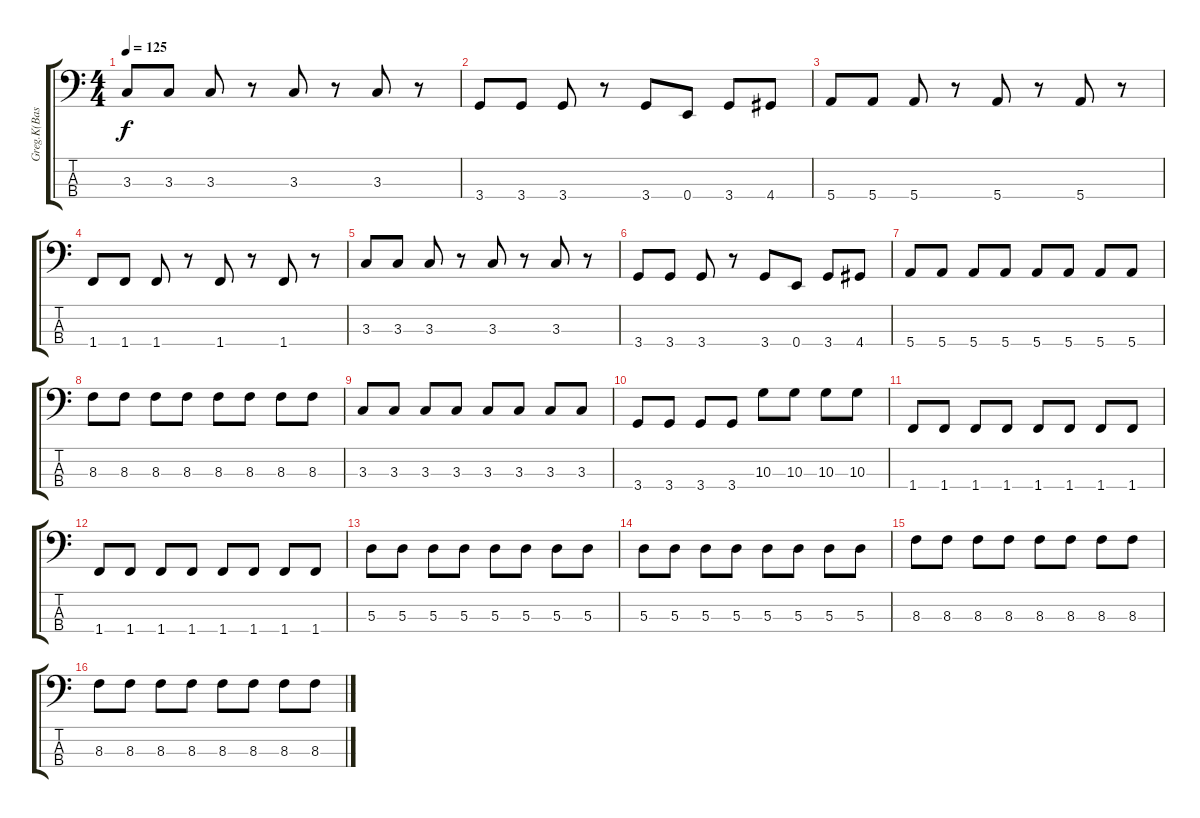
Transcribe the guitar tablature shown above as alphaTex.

\track ("Greg.K(Bass)" "Greg.K(Bas") {instrument electricbasspick}
\staff {score tabs}
\tuning (G2 D2 A1 E1) {hide}
\ts (4 4)
\tempo 125
\clef f4
\ks c
3.3.8{dy f} 3.3.8 3.3.8 r.8 3.3.8 r.8 3.3.8 r.8 |
3.4.8 3.4.8 3.4.8 r.8 3.4.8 0.4.8 3.4.8 4.4.8 |
5.4.8 5.4.8 5.4.8 r.8 5.4.8 r.8 5.4.8 r.8 |
1.4.8 1.4.8 1.4.8 r.8 1.4.8 r.8 1.4.8 r.8 |
3.3.8 3.3.8 3.3.8 r.8 3.3.8 r.8 3.3.8 r.8 |
3.4.8 3.4.8 3.4.8 r.8 3.4.8 0.4.8 3.4.8 4.4.8 |
5.4.8 5.4.8 5.4.8 5.4.8 5.4.8 5.4.8 5.4.8 5.4.8 |
8.3.8 8.3.8 8.3.8 8.3.8 8.3.8 8.3.8 8.3.8 8.3.8 |
3.3.8 3.3.8 3.3.8 3.3.8 3.3.8 3.3.8 3.3.8 3.3.8 |
3.4.8 3.4.8 3.4.8 3.4.8 10.3.8 10.3.8 10.3.8 10.3.8 |
1.4.8 1.4.8 1.4.8 1.4.8 1.4.8 1.4.8 1.4.8 1.4.8 |
1.4.8 1.4.8 1.4.8 1.4.8 1.4.8 1.4.8 1.4.8 1.4.8 |
5.3.8 5.3.8 5.3.8 5.3.8 5.3.8 5.3.8 5.3.8 5.3.8 |
5.3.8 5.3.8 5.3.8 5.3.8 5.3.8 5.3.8 5.3.8 5.3.8 |
8.3.8 8.3.8 8.3.8 8.3.8 8.3.8 8.3.8 8.3.8 8.3.8 |
8.3.8 8.3.8 8.3.8 8.3.8 8.3.8 8.3.8 8.3.8 8.3.8
